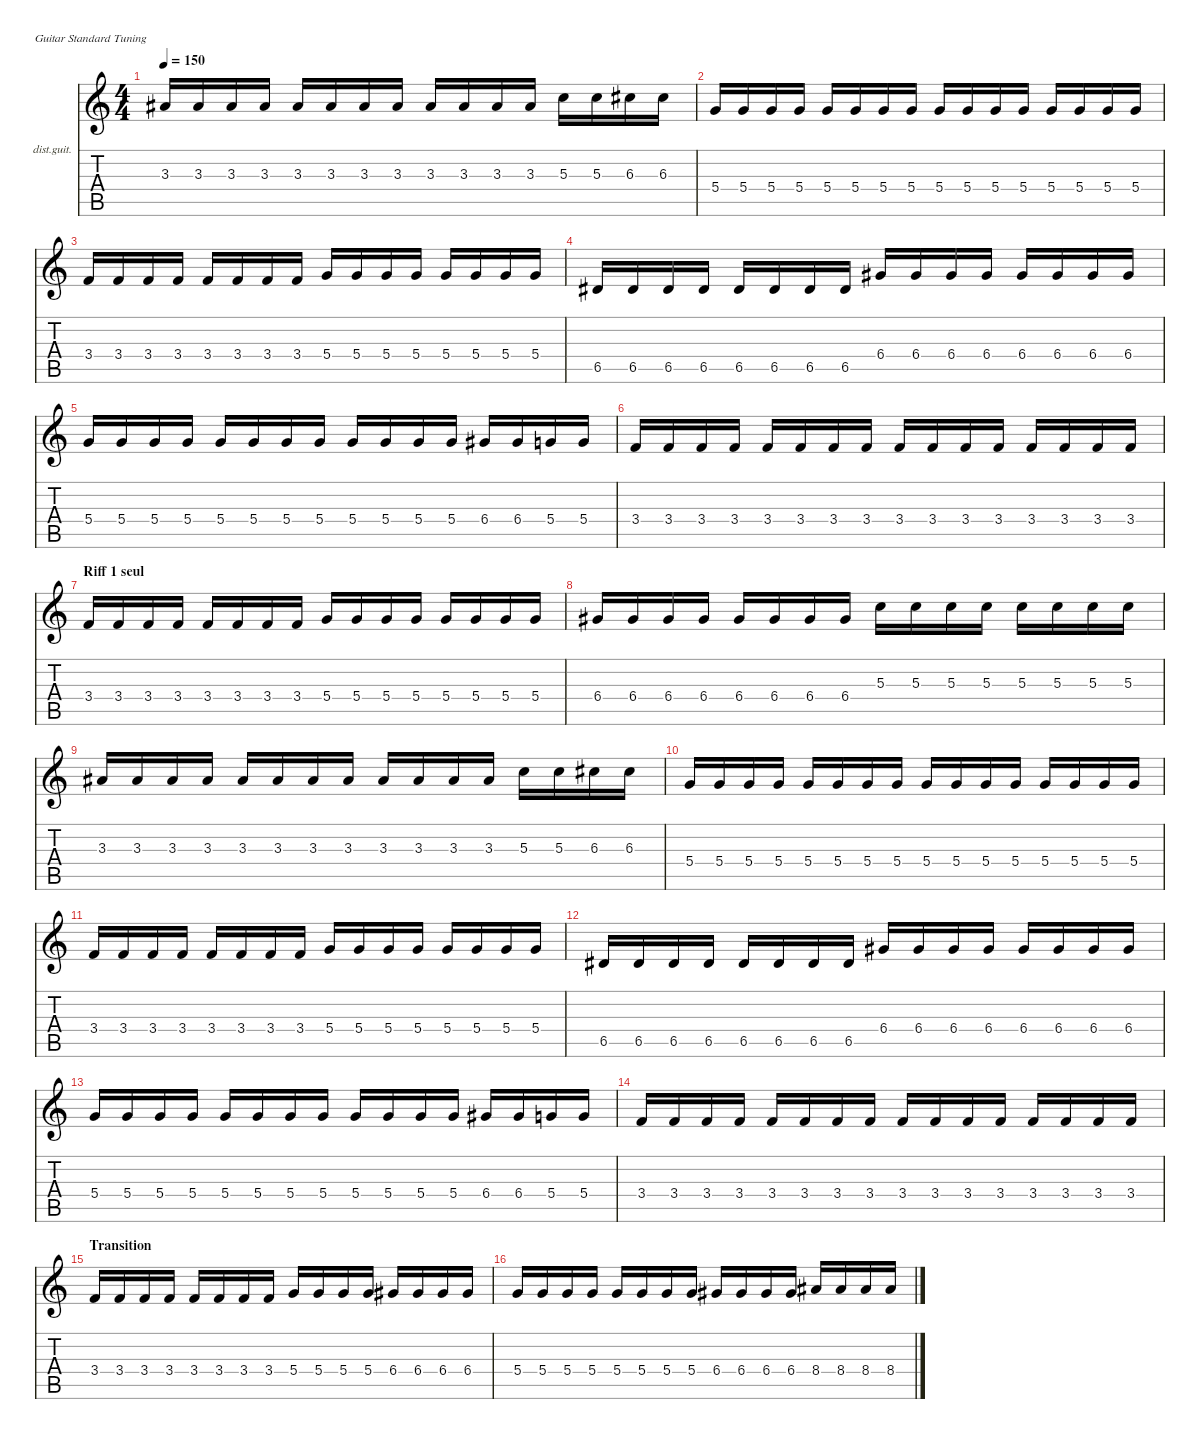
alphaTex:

\defaultSystemsLayout 4
\hideDynamics
\bracketExtendMode nobrackets
\firstSystemTrackNameOrientation horizontal
\otherSystemsTrackNameOrientation horizontal
\track ("Distortion Guitar" "dist.guit.") {instrument distortionguitar}
\staff {score tabs}
\tuning (E4 B3 G3 D3 A2 E2)
\ts (4 4)
\tempo 150
\clef g2
\ks c
3.3{acc #}.16{dy mf} 3.3{acc #}.16 3.3{acc #}.16 3.3{acc #}.16 3.3{acc #}.16 3.3{acc #}.16 3.3{acc #}.16 3.3{acc #}.16 3.3{acc #}.16 3.3{acc #}.16 3.3{acc #}.16 3.3{acc #}.16 5.3.16 5.3.16 6.3{acc #}.16 6.3{acc #}.16 |
5.4.16 5.4.16 5.4.16 5.4.16 5.4.16 5.4.16 5.4.16 5.4.16 5.4.16 5.4.16 5.4.16 5.4.16 5.4.16 5.4.16 5.4.16 5.4.16 |
3.4.16 3.4.16 3.4.16 3.4.16 3.4.16 3.4.16 3.4.16 3.4.16 5.4.16 5.4.16 5.4.16 5.4.16 5.4.16 5.4.16 5.4.16 5.4.16 |
6.5{acc #}.16 6.5{acc #}.16 6.5{acc #}.16 6.5{acc #}.16 6.5{acc #}.16 6.5{acc #}.16 6.5{acc #}.16 6.5{acc #}.16 6.4{acc #}.16 6.4{acc #}.16 6.4{acc #}.16 6.4{acc #}.16 6.4{acc #}.16 6.4{acc #}.16 6.4{acc #}.16 6.4{acc #}.16 |
5.4.16 5.4.16 5.4.16 5.4.16 5.4.16 5.4.16 5.4.16 5.4.16 5.4.16 5.4.16 5.4.16 5.4.16 6.4{acc #}.16 6.4{acc #}.16 5.4.16 5.4.16 |
3.4.16 3.4.16 3.4.16 3.4.16 3.4.16 3.4.16 3.4.16 3.4.16 3.4.16 3.4.16 3.4.16 3.4.16 3.4.16 3.4.16 3.4.16 3.4.16 |
\section ("" "Riff 1 seul")
3.4.16 3.4.16 3.4.16 3.4.16 3.4.16 3.4.16 3.4.16 3.4.16 5.4.16 5.4.16 5.4.16 5.4.16 5.4.16 5.4.16 5.4.16 5.4.16 |
6.4{acc #}.16 6.4{acc #}.16 6.4{acc #}.16 6.4{acc #}.16 6.4{acc #}.16 6.4{acc #}.16 6.4{acc #}.16 6.4{acc #}.16 5.3.16 5.3.16 5.3.16 5.3.16 5.3.16 5.3.16 5.3.16 5.3.16 |
3.3{acc #}.16 3.3{acc #}.16 3.3{acc #}.16 3.3{acc #}.16 3.3{acc #}.16 3.3{acc #}.16 3.3{acc #}.16 3.3{acc #}.16 3.3{acc #}.16 3.3{acc #}.16 3.3{acc #}.16 3.3{acc #}.16 5.3.16 5.3.16 6.3{acc #}.16 6.3{acc #}.16 |
5.4.16 5.4.16 5.4.16 5.4.16 5.4.16 5.4.16 5.4.16 5.4.16 5.4.16 5.4.16 5.4.16 5.4.16 5.4.16 5.4.16 5.4.16 5.4.16 |
3.4.16 3.4.16 3.4.16 3.4.16 3.4.16 3.4.16 3.4.16 3.4.16 5.4.16 5.4.16 5.4.16 5.4.16 5.4.16 5.4.16 5.4.16 5.4.16 |
6.5{acc #}.16 6.5{acc #}.16 6.5{acc #}.16 6.5{acc #}.16 6.5{acc #}.16 6.5{acc #}.16 6.5{acc #}.16 6.5{acc #}.16 6.4{acc #}.16 6.4{acc #}.16 6.4{acc #}.16 6.4{acc #}.16 6.4{acc #}.16 6.4{acc #}.16 6.4{acc #}.16 6.4{acc #}.16 |
5.4.16 5.4.16 5.4.16 5.4.16 5.4.16 5.4.16 5.4.16 5.4.16 5.4.16 5.4.16 5.4.16 5.4.16 6.4{acc #}.16 6.4{acc #}.16 5.4.16 5.4.16 |
3.4.16 3.4.16 3.4.16 3.4.16 3.4.16 3.4.16 3.4.16 3.4.16 3.4.16 3.4.16 3.4.16 3.4.16 3.4.16 3.4.16 3.4.16 3.4.16 |
\section ("" "Transition")
3.4.16 3.4.16 3.4.16 3.4.16 3.4.16 3.4.16 3.4.16 3.4.16 5.4.16 5.4.16 5.4.16 5.4.16 6.4{acc #}.16 6.4{acc #}.16 6.4{acc #}.16 6.4{acc #}.16 |
5.4.16 5.4.16 5.4.16 5.4.16 5.4.16 5.4.16 5.4.16 5.4.16 6.4{acc #}.16 6.4{acc #}.16 6.4{acc #}.16 6.4{acc #}.16 8.4{acc #}.16 8.4{acc #}.16 8.4{acc #}.16 8.4{acc #}.16
